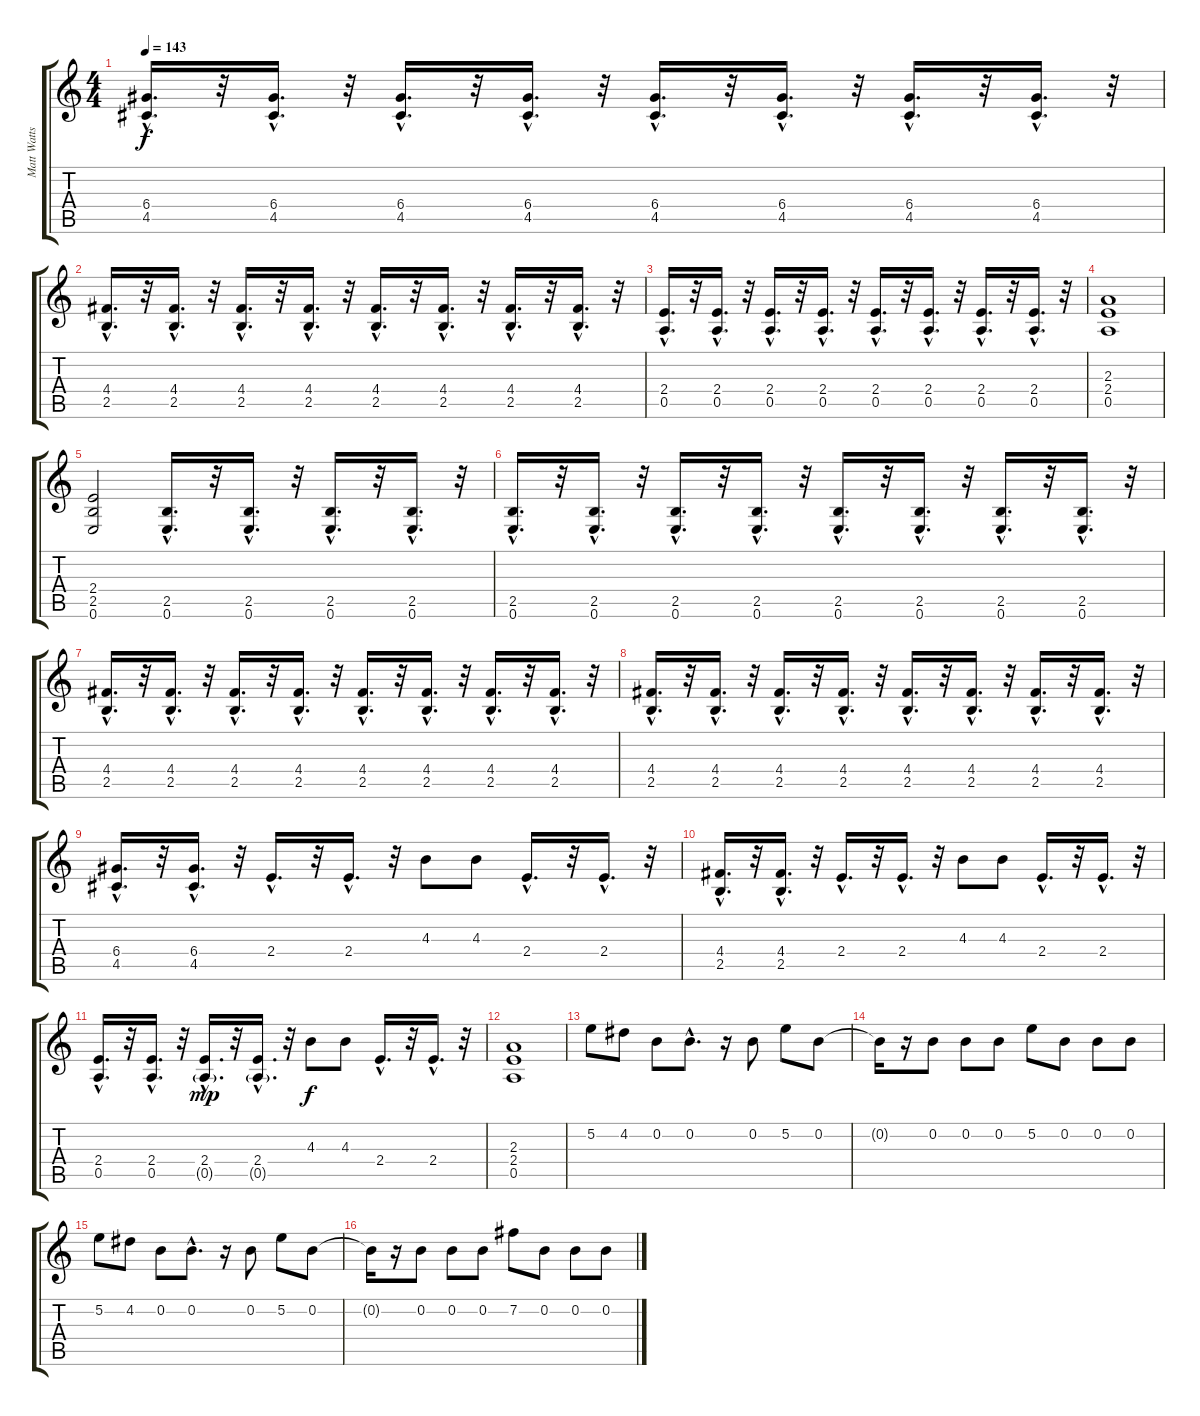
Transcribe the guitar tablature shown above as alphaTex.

\track ("Matt Watts - Guitar" "Matt Watts") {instrument distortionguitar}
\staff {score tabs}
\tuning (E4 B3 G3 D3 A2 E2) {hide}
\ts (4 4)
\tempo 143
\clef g2
\ks c
(6.4{hac} 4.5{hac}).16{d dy f} r.32 (6.4{hac} 4.5{hac}).16{d} r.32 (6.4{hac} 4.5{hac}).16{d} r.32 (6.4{hac} 4.5{hac}).16{d} r.32 (6.4{hac} 4.5{hac}).16{d} r.32 (6.4{hac} 4.5{hac}).16{d} r.32 (6.4{hac} 4.5{hac}).16{d} r.32 (6.4{hac} 4.5{hac}).16{d} r.32 |
(4.4{hac} 2.5{hac}).16{d} r.32 (4.4{hac} 2.5{hac}).16{d} r.32 (4.4{hac} 2.5{hac}).16{d} r.32 (4.4{hac} 2.5{hac}).16{d} r.32 (4.4{hac} 2.5{hac}).16{d} r.32 (4.4{hac} 2.5{hac}).16{d} r.32 (4.4{hac} 2.5{hac}).16{d} r.32 (4.4{hac} 2.5{hac}).16{d} r.32 |
(2.4{hac} 0.5{hac}).16{d} r.32 (2.4{hac} 0.5{hac}).16{d} r.32 (2.4{hac} 0.5{hac}).16{d} r.32 (2.4{hac} 0.5{hac}).16{d} r.32 (2.4{hac} 0.5{hac}).16{d} r.32 (2.4{hac} 0.5{hac}).16{d} r.32 (2.4{hac} 0.5{hac}).16{d} r.32 (2.4{hac} 0.5{hac}).16{d} r.32 |
(2.3 2.4 0.5).1 |
(2.4 2.5 0.6).2 (2.5{hac} 0.6{hac}).16{d} r.32 (2.5{hac} 0.6{hac}).16{d} r.32 (2.5{hac} 0.6{hac}).16{d} r.32 (2.5{hac} 0.6{hac}).16{d} r.32 |
(2.5{hac} 0.6{hac}).16{d} r.32 (2.5{hac} 0.6{hac}).16{d} r.32 (2.5{hac} 0.6{hac}).16{d} r.32 (2.5{hac} 0.6{hac}).16{d} r.32 (2.5{hac} 0.6{hac}).16{d} r.32 (2.5{hac} 0.6{hac}).16{d} r.32 (2.5{hac} 0.6{hac}).16{d} r.32 (2.5{hac} 0.6{hac}).16{d} r.32 |
(4.4{hac} 2.5{hac}).16{d} r.32 (4.4{hac} 2.5{hac}).16{d} r.32 (4.4{hac} 2.5{hac}).16{d} r.32 (4.4{hac} 2.5{hac}).16{d} r.32 (4.4{hac} 2.5{hac}).16{d} r.32 (4.4{hac} 2.5{hac}).16{d} r.32 (4.4{hac} 2.5{hac}).16{d} r.32 (4.4{hac} 2.5{hac}).16{d} r.32 |
(4.4{hac} 2.5{hac}).16{d} r.32 (4.4{hac} 2.5{hac}).16{d} r.32 (4.4{hac} 2.5{hac}).16{d} r.32 (4.4{hac} 2.5{hac}).16{d} r.32 (4.4{hac} 2.5{hac}).16{d} r.32 (4.4{hac} 2.5{hac}).16{d} r.32 (4.4{hac} 2.5{hac}).16{d} r.32 (4.4{hac} 2.5{hac}).16{d} r.32 |
(6.4{hac} 4.5{hac}).16{d} r.32 (6.4{hac} 4.5{hac}).16{d} r.32 2.4{hac}.16{d} r.32 2.4{hac}.16{d} r.32 4.3.8 4.3.8 2.4{hac}.16{d} r.32 2.4{hac}.16{d} r.32 |
(4.4{hac} 2.5{hac}).16{d} r.32 (4.4{hac} 2.5{hac}).16{d} r.32 2.4{hac}.16{d} r.32 2.4{hac}.16{d} r.32 4.3.8 4.3.8 2.4{hac}.16{d} r.32 2.4{hac}.16{d} r.32 |
(2.4{hac} 0.5{hac}).16{d} r.32 (2.4{hac} 0.5{hac}).16{d} r.32 (2.4{hac} 0.5{g hac}).16{d dy mp} r.32 (2.4{hac} 0.5{g hac}).16{d} r.32 4.3.8{dy f} 4.3.8 2.4{hac}.16{d} r.32 2.4{hac}.16{d} r.32 |
(2.3 2.4 0.5).1 |
5.2.8 4.2.8 0.2.8 0.2{hac}.8{d} r.16 0.2.8 5.2.8 0.2.8 |
0.2{t}.16 r.16 0.2.8 0.2.8 0.2.8 5.2.8 0.2.8 0.2.8 0.2.8 |
5.2.8 4.2.8 0.2.8 0.2{hac}.8{d} r.16 0.2.8 5.2.8 0.2.8 |
0.2{t}.16 r.16 0.2.8 0.2.8 0.2.8 7.2.8 0.2.8 0.2.8 0.2.8
